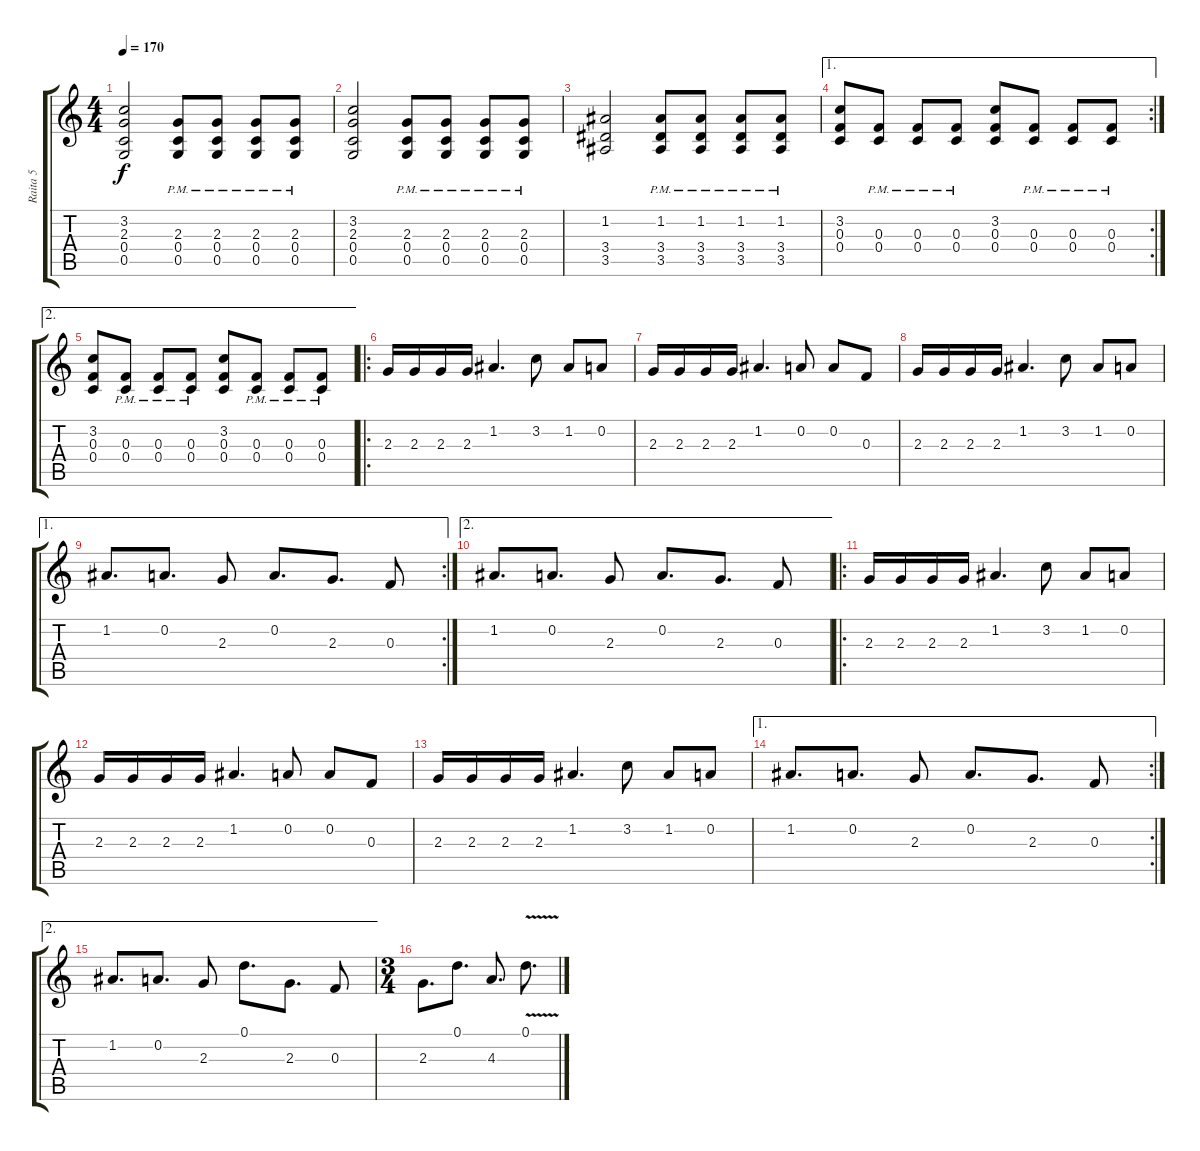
\track ("Raita 5" "Raita 5") {instrument distortionguitar}
\staff {score tabs}
\tuning (D4 A3 F3 C3 G2 D2) {hide}
\ts (4 4)
\tempo 170
\clef g2
\ks c
(3.2 2.3 0.4 0.5).2{dy f} (2.3{pm} 0.4{pm} 0.5{pm}).8 (2.3{pm} 0.4{pm} 0.5{pm}).8 (2.3{pm} 0.4{pm} 0.5{pm}).8 (2.3{pm} 0.4{pm} 0.5{pm}).8 |
(3.2 2.3 0.4 0.5).2 (2.3{pm} 0.4{pm} 0.5{pm}).8 (2.3{pm} 0.4{pm} 0.5{pm}).8 (2.3{pm} 0.4{pm} 0.5{pm}).8 (2.3{pm} 0.4{pm} 0.5{pm}).8 |
(1.2 3.4 3.5).2 (1.2{pm} 3.4{pm} 3.5{pm}).8 (1.2{pm} 3.4{pm} 3.5{pm}).8 (1.2{pm} 3.4{pm} 3.5{pm}).8 (1.2{pm} 3.4{pm} 3.5{pm}).8 |
\ae 1
\rc 2
(3.2 0.3 0.4).8 (0.3{pm} 0.4{pm}).8 (0.3{pm} 0.4{pm}).8 (0.3{pm} 0.4{pm}).8 (3.2 0.3 0.4).8 (0.3{pm} 0.4{pm}).8 (0.3{pm} 0.4{pm}).8 (0.3{pm} 0.4{pm}).8 |
\ae 2
(3.2 0.3 0.4).8 (0.3{pm} 0.4{pm}).8 (0.3{pm} 0.4{pm}).8 (0.3{pm} 0.4{pm}).8 (3.2 0.3 0.4).8 (0.3{pm} 0.4{pm}).8 (0.3{pm} 0.4{pm}).8 (0.3{pm} 0.4{pm}).8 |
\ro
2.3.16 2.3.16 2.3.16 2.3.16 1.2.4{d} 3.2.8 1.2.8 0.2.8 |
2.3.16 2.3.16 2.3.16 2.3.16 1.2.4{d} 0.2.8 0.2.8 0.3.8 |
2.3.16 2.3.16 2.3.16 2.3.16 1.2.4{d} 3.2.8 1.2.8 0.2.8 |
\ae 1
\rc 2
1.2.8{d} 0.2.8{d} 2.3.8 0.2.8{d} 2.3.8{d} 0.3.8 |
\ae 2
1.2.8{d} 0.2.8{d} 2.3.8 0.2.8{d} 2.3.8{d} 0.3.8 |
\ro
2.3.16 2.3.16 2.3.16 2.3.16 1.2.4{d} 3.2.8 1.2.8 0.2.8 |
2.3.16 2.3.16 2.3.16 2.3.16 1.2.4{d} 0.2.8 0.2.8 0.3.8 |
2.3.16 2.3.16 2.3.16 2.3.16 1.2.4{d} 3.2.8 1.2.8 0.2.8 |
\ae 1
\rc 2
1.2.8{d} 0.2.8{d} 2.3.8 0.2.8{d} 2.3.8{d} 0.3.8 |
\ae 2
1.2.8{d} 0.2.8{d} 2.3.8 0.1.8{d} 2.3.8{d} 0.3.8 |
\ts (3 4)
2.3.8{d} 0.1.8{d} 4.3.8{d} 0.1{v}.8{d}
